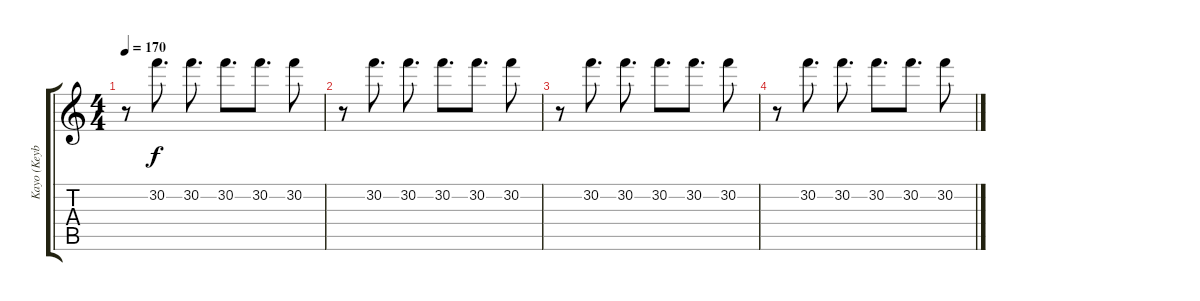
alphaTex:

\track ("Kayo (Keyboard)" "Kayo (Keyb") {instrument woodblock}
\staff {score tabs}
\tuning (E4 B3 G3 D3 A2 E2) {hide}
\ts (4 4)
\tempo 170
\clef g2
\ks c
r.8{dy f} 30.2.8{d} 30.2.8{d} 30.2.8{d} 30.2.8{d} 30.2.8 |
r.8 30.2.8{d} 30.2.8{d} 30.2.8{d} 30.2.8{d} 30.2.8 |
r.8 30.2.8{d} 30.2.8{d} 30.2.8{d} 30.2.8{d} 30.2.8 |
r.8 30.2.8{d} 30.2.8{d} 30.2.8{d} 30.2.8{d} 30.2.8
